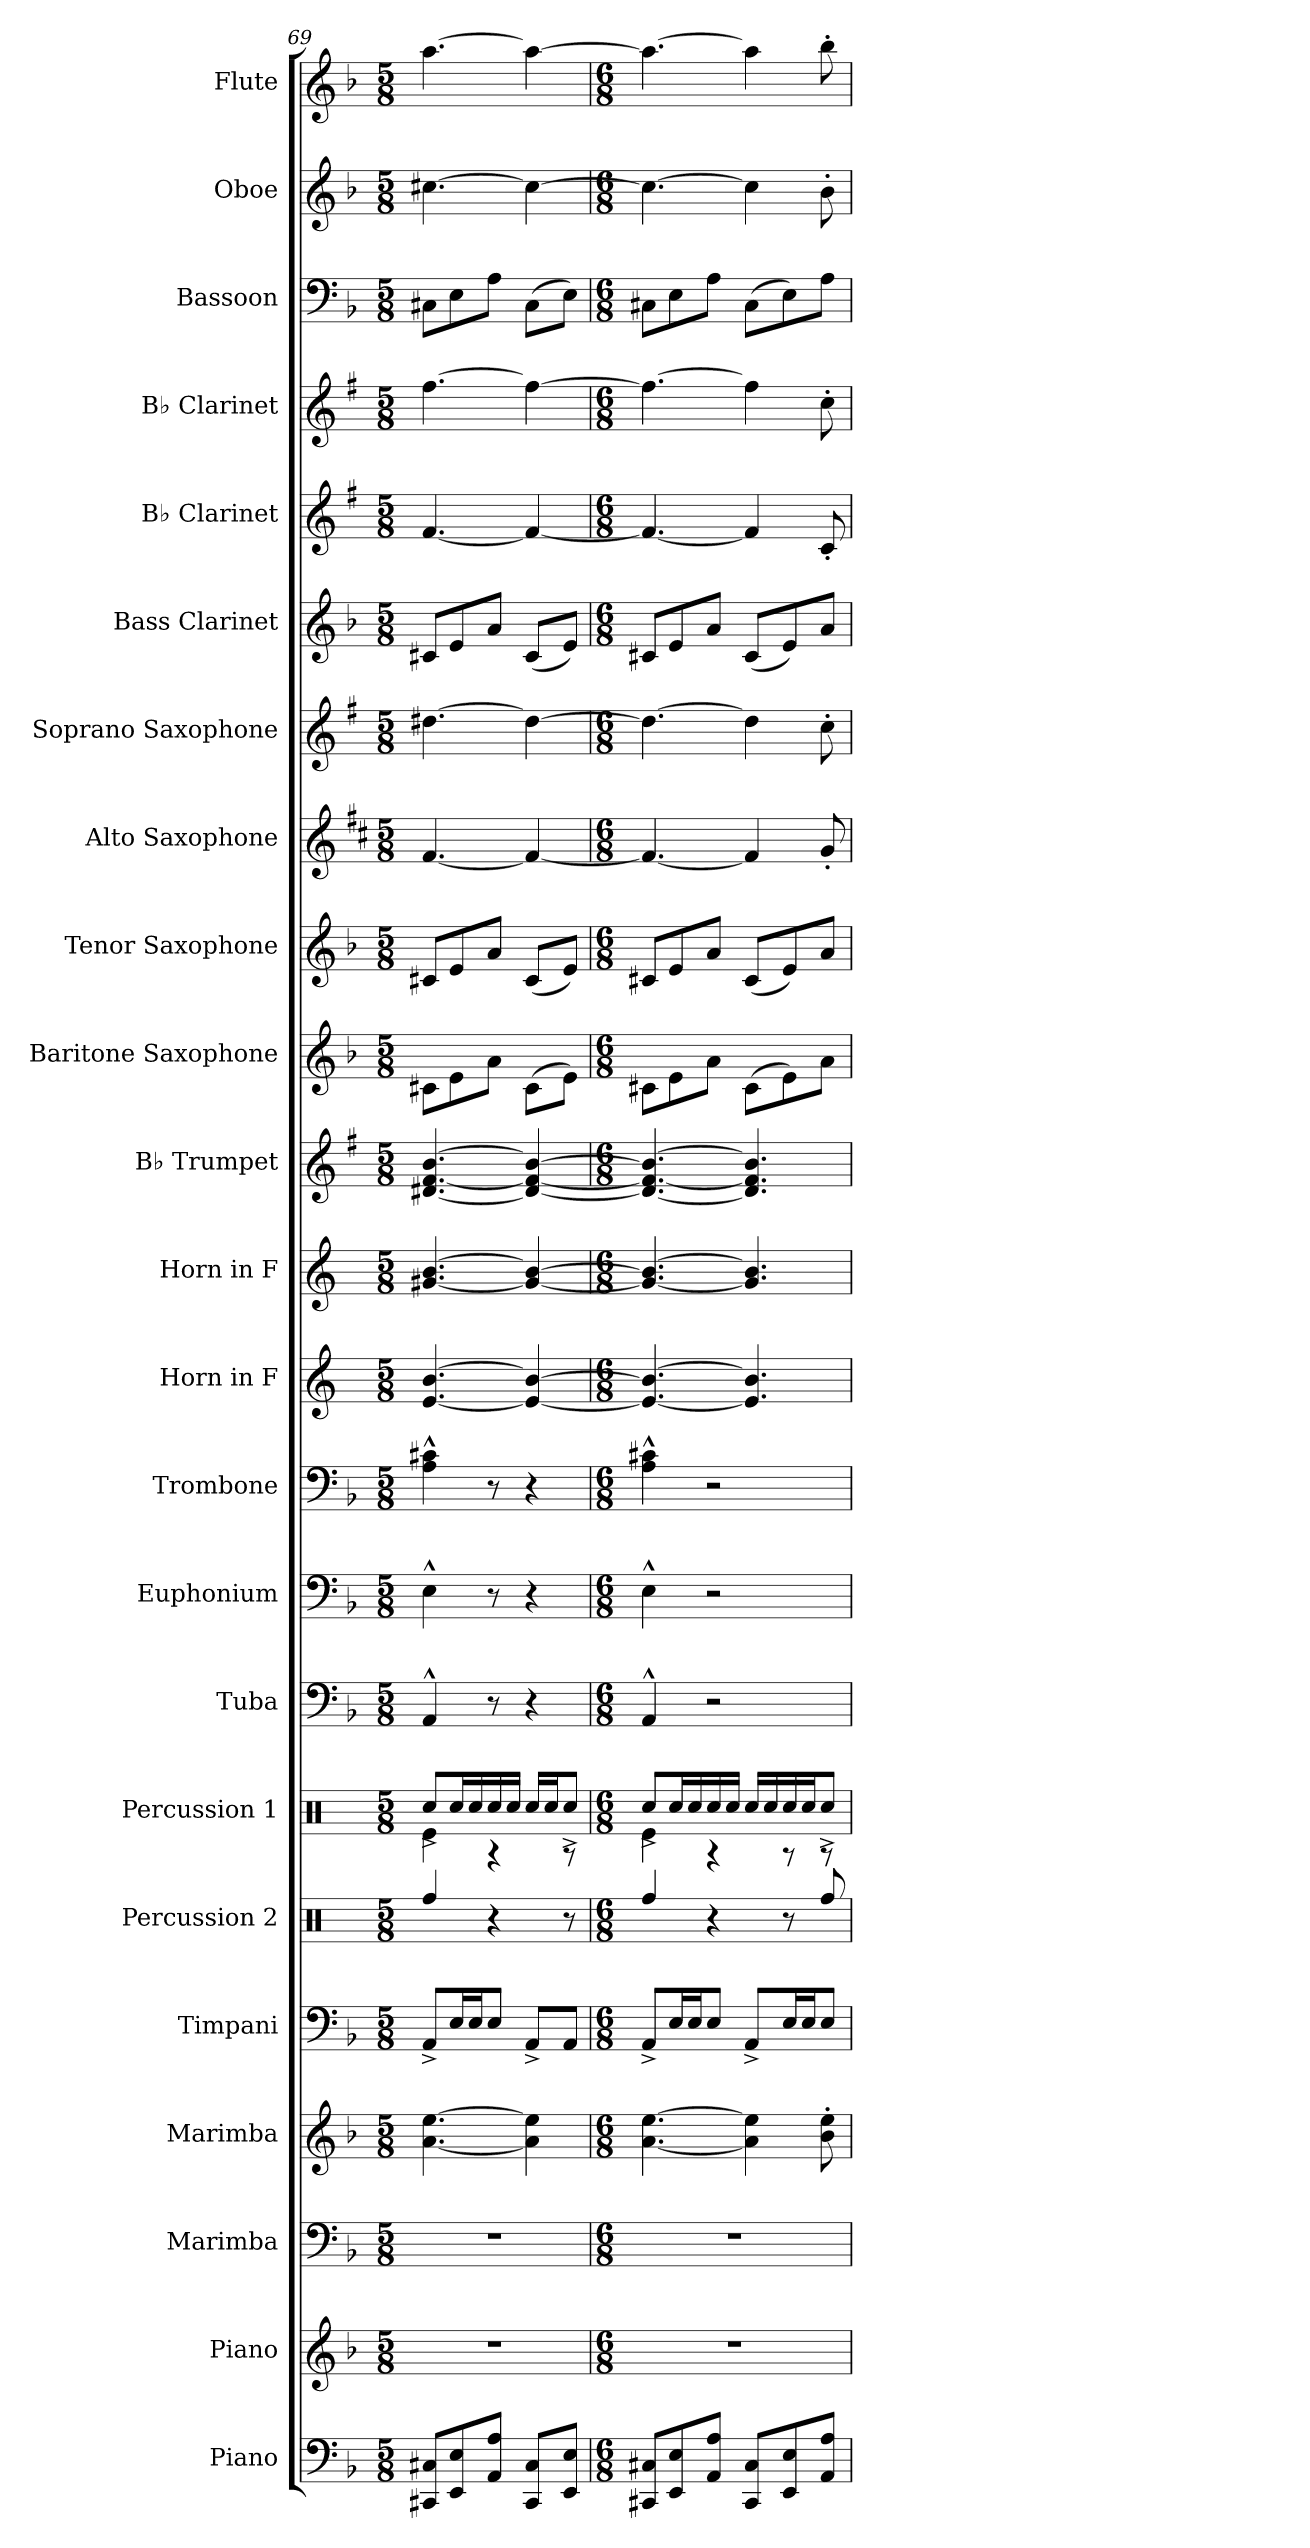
**kern	**kern	**kern	**kern	**kern	**kern	**kern	**kern	**kern	**kern	**kern	**kern	**kern	**kern	**kern	**kern	**kern	**kern	**kern	**kern	**kern	**kern	**kern
*part23	*part22	*part21	*part20	*part19	*part18	*part17	*part16	*part15	*part14	*part13	*part12	*part11	*part10	*part9	*part8	*part7	*part6	*part5	*part4	*part3	*part2	*part1
*staff23	*staff22	*staff21	*staff20	*staff19	*staff18	*staff17	*staff16	*staff15	*staff14	*staff13	*staff12	*staff11	*staff10	*staff9	*staff8	*staff7	*staff6	*staff5	*staff4	*staff3	*staff2	*staff1
*I"Piano	*I"Piano	*I"Marimba	*I"Marimba	*I"Timpani	*I"Percussion 2	*I"Percussion 1	*I"Tuba	*I"Euphonium	*I"Trombone	*I"Horn in F	*I"Horn in F	*I"B♭ Trumpet	*I"Baritone Saxophone	*I"Tenor Saxophone	*I"Alto Saxophone	*I"Soprano Saxophone	*I"Bass Clarinet	*I"B♭ Clarinet	*I"B♭ Clarinet	*I"Bassoon	*I"Oboe	*I"Flute
*I'Pno.	*I'Pno.	*I'Mrm.	*I'Mrm.	*I'Timp.	*I'Pr. 2	*I'Pr. 1	*I'Tu.	*I'Eu.	*I'Trb.	*	*	*I'B♭ Tpt.	*I'Bar. Sax.	*I'T. Sax.	*I'A. Sax.	*I'S. Sax.	*I'B. Cl.	*I'B♭ Cl.	*I'B♭ Cl.	*I'Bsn.	*I'Ob.	*I'Fl.
*clefF4	*clefG2	*clefF4	*clefG2	*clefF4	*clefX	*clefX	*clefF4	*clefF4	*clefF4	*clefG2	*clefG2	*clefG2	*clefG2	*clefG2	*clefG2	*clefG2	*clefG2	*clefG2	*clefG2	*clefF4	*clefG2	*clefG2
*	*	*	*	*	*	*	*	*	*	*ITrd4c7	*ITrd4c7	*ITrd1c2	*ITrd12c21	*ITrd8c14	*ITrd5c9	*ITrd1c2	*ITrd8c14	*ITrd1c2	*ITrd1c2	*	*	*
*k[b-]	*k[b-]	*k[b-]	*k[b-]	*k[b-]	*k[]	*k[]	*k[b-]	*k[b-]	*k[b-]	*k[b-]	*k[b-]	*k[b-]	*k[b-]	*k[b-]	*k[b-]	*k[b-]	*k[b-]	*k[b-]	*k[b-]	*k[b-]	*k[b-]	*k[b-]
*M5/8	*M5/8	*M5/8	*M5/8	*M5/8	*M5/8	*M5/8	*M5/8	*M5/8	*M5/8	*M5/8	*M5/8	*M5/8	*M5/8	*M5/8	*M5/8	*M5/8	*M5/8	*M5/8	*M5/8	*M5/8	*M5/8	*M5/8
=69	=69	=69	=69	=69	=69	=69	=69	=69	=69	=69	=69	=69	=69	=69	=69	=69	=69	=69	=69	=69	=69	=69
*	*	*	*	*	*	*^	*	*	*	*	*	*	*	*	*	*	*	*	*	*	*	*
8CC#X/ 8C#X/L	8%5r	8%5r	[4.a\ [4.ee\	8AA^/L	4Rff/	4Re\	8Rcc^/L	4AA^^/	4E^^\	4A\^^ 4c#X\^^	[4.A/ [4.e/	[4.c#X/ [4.e/	[4.c#X/ [4.e/ [4.a/	8C#X\L	8C#X/L	[4.A/	[4.cc#X\	8C#X/L	[4.e/	[4.ee\	8C#X\L	[4.cc#X\	[4.aa\
8EE/ 8E/	.	.	.	16E/L	.	.	16Rcc/L	.	.	.	.	.	.	8E\	8E/	.	.	8E/	.	.	8E\	.	.
.	.	.	.	16E/J	.	.	16Rcc/	.	.	.	.	.	.	.	.	.	.	.	.	.	.	.	.
8AA/ 8A/J	.	.	.	8E/J	4r	4rA	16Rcc/	8r	8r	8r	.	.	.	8A\J	8A/J	.	.	8A/J	.	.	8A\J	.	.
.	.	.	.	.	.	.	16Rcc/JJ	.	.	.	.	.	.	.	.	.	.	.	.	.	.	.	.
8CC#/ 8C#/L	.	.	4a\] 4ee\]	8AA^/L	.	.	16Rcc/LL	4r	4r	4r	4A/_ 4e/_	4c#/_ 4e/_	4c#/_ 4e/_ 4a/_	(8C#\L	(8C#/L	4A/_	4cc#\_	(8C#/L	4e/_	4ee\_	(8C#\L	4cc#\_	4aa\_
.	.	.	.	.	.	.	16Rcc/J	.	.	.	.	.	.	.	.	.	.	.	.	.	.	.	.
8EE/ 8E/J	.	.	.	8AA/J	8r	8rA	8Rcc^/J	.	.	.	.	.	.	8E\J)	8E/J)	.	.	8E/J)	.	.	8E\J)	.	.
=70	=70	=70	=70	=70	=70	=70	=70	=70	=70	=70	=70	=70	=70	=70	=70	=70	=70	=70	=70	=70	=70	=70	=70
*M6/8	*M6/8	*M6/8	*M6/8	*M6/8	*M6/8	*M6/8	*	*M6/8	*M6/8	*M6/8	*M6/8	*M6/8	*M6/8	*M6/8	*M6/8	*M6/8	*M6/8	*M6/8	*M6/8	*M6/8	*M6/8	*M6/8	*M6/8
8CC#X/ 8C#X/L	2.r	2.r	[4.a\ [4.ee\	8AA^/L	4Rff/	4Re\	8Rcc^/L	4AA^^/	4E^^\	4A\^^ 4c#X\^^	4.A/_ 4.e/_	4.c#/_ 4.e/_	4.c#/_ 4.e/_ 4.a/_	8C#X\L	8C#X/L	4.A/_	4.cc#\_	8C#X/L	4.e/_	4.ee\_	8C#X\L	4.cc#\_	4.aa\_
8EE/ 8E/	.	.	.	16E/L	.	.	16Rcc/L	.	.	.	.	.	.	8E\	8E/	.	.	8E/	.	.	8E\	.	.
.	.	.	.	16E/J	.	.	16Rcc/	.	.	.	.	.	.	.	.	.	.	.	.	.	.	.	.
8AA/ 8A/J	.	.	.	8E/J	4r	4rA	16Rcc/	2r	2r	2r	.	.	.	8A\J	8A/J	.	.	8A/J	.	.	8A\J	.	.
.	.	.	.	.	.	.	16Rcc/JJ	.	.	.	.	.	.	.	.	.	.	.	.	.	.	.	.
8CC#/ 8C#/L	.	.	4a\] 4ee\]	8AA^/L	.	.	16Rcc/LL	.	.	.	4.A/] 4.e/]	4.c#/] 4.e/]	4.c#/] 4.e/] 4.a/]	(8C#\L	(8C#/L	4A/]	4cc#\]	(8C#/L	4e/]	4ee\]	(8C#\L	4cc#\]	4aa\]
.	.	.	.	.	.	.	16Rcc/	.	.	.	.	.	.	.	.	.	.	.	.	.	.	.	.
8EE/ 8E/	.	.	.	16E/L	8r	8rA	16Rcc/	.	.	.	.	.	.	8E\)	8E/)	.	.	8E/)	.	.	8E\)	.	.
.	.	.	.	16E/J	.	.	16Rcc/J	.	.	.	.	.	.	.	.	.	.	.	.	.	.	.	.
8AA/ 8A/J	.	.	8b-\' 8ee\'	8E/J	8Rff/	8rA	8Rcc^/J	.	.	.	.	.	.	8A\J	8A/J	8B-'/	8b-'\	8A/J	8B-'/	8b-'\	8A\J	8b-'\	8bb-'\
*	*	*	*	*	*	*v	*v	*	*	*	*	*	*	*	*	*	*	*	*	*	*	*	*
=	=	=	=	=	=	=	=	=	=	=	=	=	=	=	=	=	=	=	=	=	=	=
*-	*-	*-	*-	*-	*-	*-	*-	*-	*-	*-	*-	*-	*-	*-	*-	*-	*-	*-	*-	*-	*-	*-
